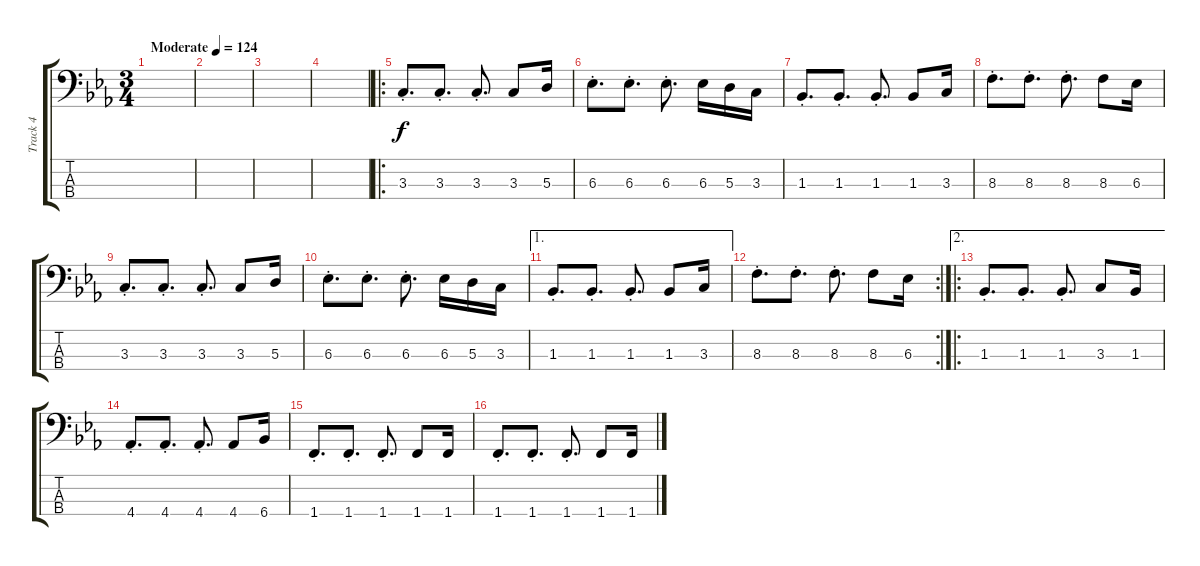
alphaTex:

\track ("Track 4" "Track 4") {instrument electricbassfinger}
\staff {score tabs}
\tuning (G2 D2 A1 E1) {hide}
\ts (3 4)
\tempo (124 "Moderate")
\clef f4
\ks cminor
|
|
|
|
\ro
3.3{st}.8{d} 3.3{st}.8{d} 3.3{st}.8{d} 3.3.8 5.3.16 |
6.3{st}.8{d} 6.3{st}.8{d} 6.3{st}.8{d} 6.3.16 5.3.16 3.3.16 |
1.3{st}.8{d} 1.3{st}.8{d} 1.3{st}.8{d} 1.3.8 3.3.16 |
8.3{st}.8{d} 8.3{st}.8{d} 8.3{st}.8{d} 8.3.8 6.3.16 |
3.3{st}.8{d} 3.3{st}.8{d} 3.3{st}.8{d} 3.3.8 5.3.16 |
6.3{st}.8{d} 6.3{st}.8{d} 6.3{st}.8{d} 6.3.16 5.3.16 3.3.16 |
\ae 1
1.3{st}.8{d} 1.3{st}.8{d} 1.3{st}.8{d} 1.3.8 3.3.16 |
\rc 2
8.3{st}.8{d} 8.3{st}.8{d} 8.3{st}.8{d} 8.3.8 6.3.16 |
\ae 2
\ro
1.3{st}.8{d} 1.3{st}.8{d} 1.3{st}.8{d} 3.3.8 1.3.16 |
4.4{st}.8{d} 4.4{st}.8{d} 4.4{st}.8{d} 4.4.8 6.4.16 |
1.4{st}.8{d} 1.4{st}.8{d} 1.4{st}.8{d} 1.4.8 1.4.16 |
1.4{st}.8{d} 1.4{st}.8{d} 1.4{st}.8{d} 1.4.8 1.4.16
